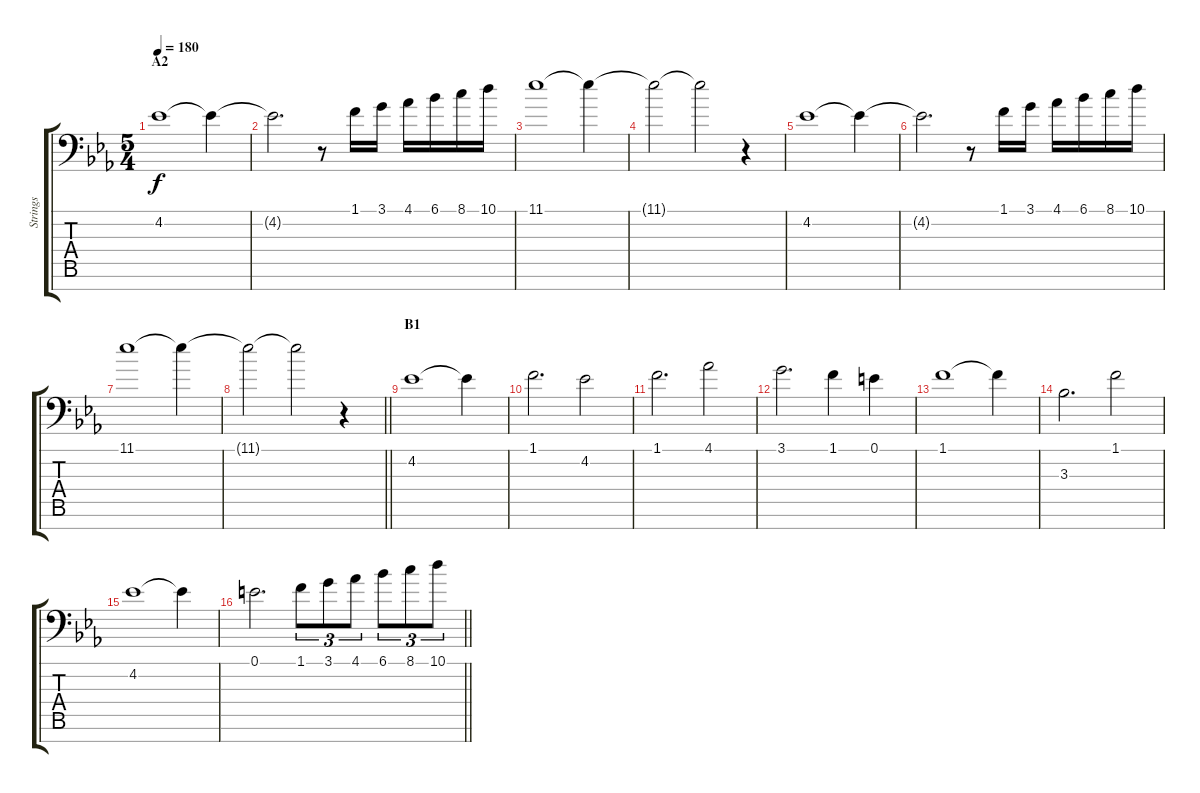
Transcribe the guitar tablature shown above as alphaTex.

\track ("Strings" "Strings") {instrument stringensemble1}
\staff {score tabs}
\tuning (E4 B3 G3 D3 A2 E2 C-1) {hide}
\ts (5 4)
\section ("" "A2")
\tempo 180
\clef f4
\ks eb
4.2.1{dy f} 4.2{t}.4{volume 6} |
4.2{t}.2{d} r.8{volume 11} 1.1.16 3.1.16 4.1.16 6.1.16 8.1.16 10.1.16 |
11.1.1 11.1{t}.4{volume 6} |
11.1{t}.2 11.1{t}.2 r.4{volume 11} |
4.2.1 4.2{t}.4{volume 6} |
4.2{t}.2{d} r.8{volume 11} 1.1.16 3.1.16 4.1.16 6.1.16 8.1.16 10.1.16 |
11.1.1 11.1{t}.4{volume 6} |
\barLineRight lightlight
11.1{t}.2 11.1{t}.2 r.4{volume 11} |
\section ("" "B1")
4.2.1 4.2{t}.4 |
1.1.2{d} 4.2.2 |
1.1.2{d} 4.1.2 |
3.1.2{d} 1.1.4 0.1.4 |
1.1.1 1.1{t}.4 |
3.3.2{d} 1.1.2 |
4.2.1 4.2{t}.4 |
\barLineRight lightlight
0.1.2{d} 1.1.8{tu (3 2)} 3.1.8{tu (3 2)} 4.1.8{tu (3 2)} 6.1.8{tu (3 2)} 8.1.8{tu (3 2)} 10.1.8{tu (3 2)}
